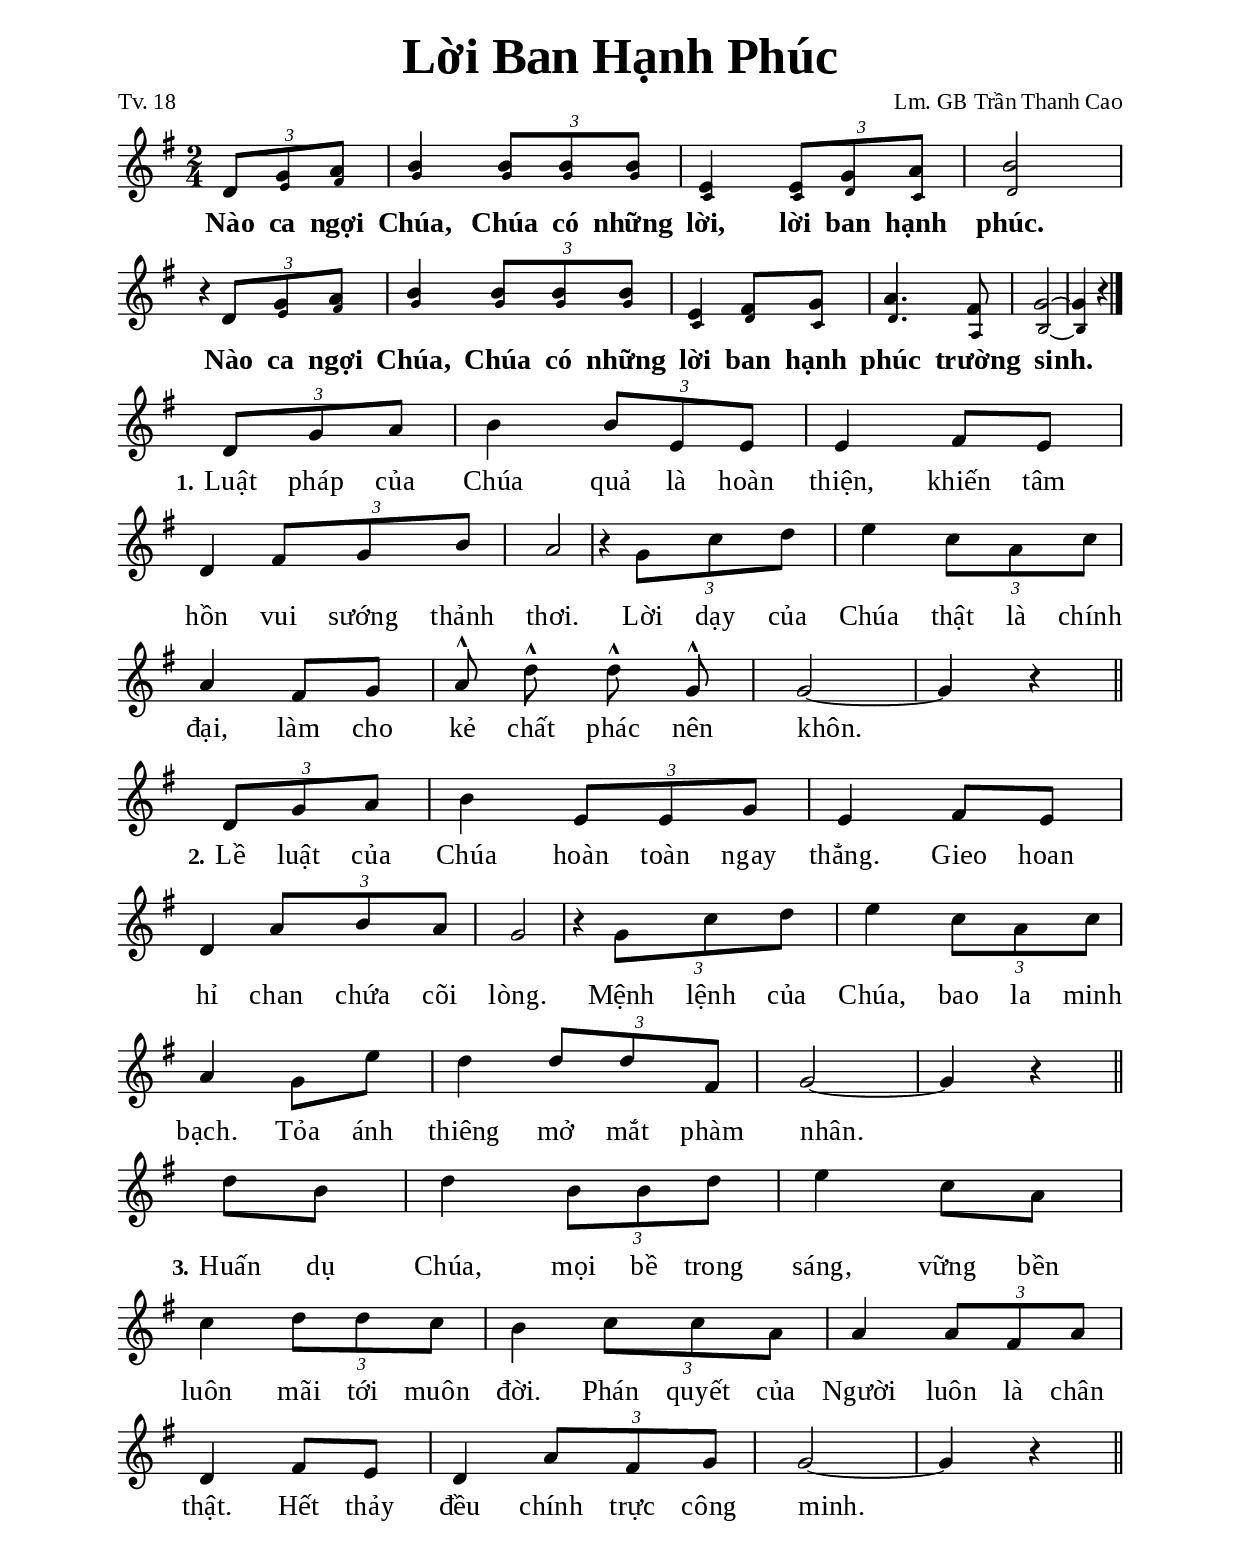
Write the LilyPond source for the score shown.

% Cài đặt chung
\version "2.22.1"
\include "english.ly"

\header {
  title = \markup { \fontsize #3 "Lời Ban Hạnh Phúc" }
  poet = "Tv. 18"
  composer = "Lm. GB Trần Thanh Cao"
  %arranger = " "
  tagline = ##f
}

% Nhạc điệp khúc
nhacDiepKhucSop = \relative c' {
  \partial 4 \tuplet 3/2 { d8 g a } |
  b4 \tuplet 3/2 { b8 b b } |
  e,4 \tuplet 3/2 { e8 g a } |
  b2 |
  r4 \tuplet 3/2 { d,8 g a } |
  b4 \tuplet 3/2 { b8 b b } |
  e,4 fs8 g |
  a4. fs8 |
  g2 ~ |
  g4 r \bar "|."
}

nhacDiepKhucBas = \relative c' {
  \partial 4 \tuplet 3/2 { d8 e fs } |
  g4 \tuplet 3/2 { g8 g g } |
  c,4 \tuplet 3/2 { c8 d c } |
  d2 |
  r4 \tuplet 3/2 { d8 e fs } |
  g4 \tuplet 3/2 { g8 g g } |
  c,4 d8 c |
  d4. a8 |
  b2 ~ |
  b4 r
}

% Nhạc phiên khúc
nhacPhienKhucMot = \relative c' {
  \partial 4 \tuplet 3/2 { d8 g a } |
  b4 \tuplet 3/2 { b8 e, e } |
  e4 fs8 e |
  d4 \tuplet 3/2 { fs8 g b } |
  a2 |
  r4 \tuplet 3/2 { g8 c d } |
  e4 \tuplet 3/2 { c8 a c } |
  a4 fs8 g |
  \autoBeamOff
  a8 ^^ d ^^ d ^^ g, ^^ |
  \autoBeamOn
  g2 ~ |
  g4 r \bar "||"
}

nhacPhienKhucHai = \relative c' {
  \partial 4 \tuplet 3/2 { d8 g a } |
  b4 \tuplet 3/2 { e,8 e g} |
  e4 fs8 e |
  d4 \tuplet 3/2 { a'8 b a } |
  g2 |
  r4 \tuplet 3/2 { g8 c d } |
  e4 \tuplet 3/2 { c8 a c } |
  a4 g8 e' |
  d4 \tuplet 3/2 { d8 d fs, } |
  g2 ~ |
  g4 r \bar "||"
}

nhacPhienKhucBa = \relative c'' {
  \partial 4 d8 b |
  d4 \tuplet 3/2 { b8 b d } |
  e4 c8 a |
  c4 \tuplet 3/2 { d8 d c } |
  b4 \tuplet 3/2 { c8 c a } |
  a4 \tuplet 3/2 { a8 fs a } |
  d,4 fs8 e |
  d4 \tuplet 3/2 { a'8 fs g } |
  g2 ~ |
  g4 r \bar "||"
}

% Lời điệp khúc
loiDiepKhuc = \lyricmode {
  Nào ca ngợi Chúa,
  Chúa có những lời, lời ban hạnh phúc.
  Nào ca ngợi Chúa,
  Chúa có những lời ban hạnh phúc trường sinh.
}

% Lời phiên khúc
loiPhienKhucMot = \lyricmode {
  \set stanza = #"1."
  Luật pháp của Chúa quả là hoàn thiện,
  khiến tâm hồn vui sướng thảnh thơi.
  Lời dạy của Chúa thật là chính đại,
  làm cho kẻ chất phác nên khôn.
}

loiPhienKhucHai = \lyricmode {
  \set stanza = #"2."
  Lề luật của Chúa hoàn toàn ngay thẳng.
  Gieo hoan hỉ chan chứa cõi lòng.
  Mệnh lệnh của Chúa, bao la minh bạch.
  Tỏa ánh thiêng mở mắt phàm nhân.
}

loiPhienKhucBa = \lyricmode {
  \set stanza = #"3."
  Huấn dụ Chúa, mọi bề trong sáng,
  vững bền luôn mãi tới muôn đời.
  Phán quyết của Người luôn là chân thật.
  Hết thảy đều chính trực công minh.
}


% Dàn trang
\paper {
  #(set-paper-size "a4")
  top-margin = 20\mm
  bottom-margin = 10\mm
  left-margin = 20\mm
  right-margin = 20\mm
  indent = #0
  #(define fonts
    (make-pango-font-tree
      "Liberation Serif"
      "Liberation Serif"
      "Liberation Serif"
      (/ 20 20)))
  page-count = #1
  system-system-spacing = #'((basic-distance . 11.5)
                             (minimum-distance . 11.5)
                             (padding . 1))
  score-system-spacing = #'((basic-distance . 11.5)
                             (minimum-distance . 11.5)
                             (padding . 1))
}

% Thiết lập tông và nhịp
TongNhip = { \key g \major \time 2/4 }

% Đổi kích thước nốt cho bè phụ
notBePhu =
#(define-music-function (font-size music) (number? ly:music?)
   (for-some-music
     (lambda (m)
       (if (music-is-of-type? m 'rhythmic-event)
           (begin
             (set! (ly:music-property m 'tweaks)
                   (cons `(font-size . ,font-size)
                         (ly:music-property m 'tweaks)))
             #t)
           #f))
     music)
   music)

\score {
  \new ChoirStaff <<
    \new Staff = diepKhuc \with {
        \consists "Merge_rests_engraver"
        %\magnifyStaff #(magstep +1)
        printPartCombineTexts = ##f
      }
      <<
      \new Voice \TongNhip \partCombine 
        \nhacDiepKhucSop
        \notBePhu -3 { \nhacDiepKhucBas }
      \new NullVoice = nhacThamChieu \nhacDiepKhucSop
      \new Lyrics \with {
          \override VerticalAxisGroup.
            nonstaff-relatedstaff-spacing.padding = #1
          \override VerticalAxisGroup.
            nonstaff-unrelatedstaff-spacing.padding = #1
        }
        \lyricsto nhacThamChieu \loiDiepKhuc
      >>
  >>
  \layout {
    \override Lyrics.LyricText.font-series = #'bold
    \override Lyrics.LyricText.font-size = #+2
    \override Lyrics.LyricSpace.minimum-distance = #1.3
    \override Score.BarNumber.break-visibility = ##(#f #f #f)
    \override Score.SpacingSpanner.uniform-stretching = ##t
  }
}

\score {
  \new ChoirStaff <<
    \new Staff = phienKhuc \with {
        %\magnifyStaff #(magstep +1)
      }
      <<
      \new Voice = beSop {
        \key g \major \time 2/4 \nhacPhienKhucMot
      }
    >>
    \new Lyrics \with {
          \override VerticalAxisGroup.
            nonstaff-relatedstaff-spacing.padding = #1
          \override VerticalAxisGroup.
            nonstaff-unrelatedstaff-spacing.padding = #1
        }
        \lyricsto beSop \loiPhienKhucMot
  >>
  \layout {
    \override Staff.TimeSignature.transparent = ##t
    \override Lyrics.LyricText.font-size = #+2
    \override Lyrics.LyricSpace.minimum-distance = #3
    \override Score.BarNumber.break-visibility = ##(#f #f #f)
    \override Score.SpacingSpanner.uniform-stretching = ##t
  }
}

\score {
  \new ChoirStaff <<
    \new Staff = phienKhuc \with {
        %\magnifyStaff #(magstep +1)
      }
      <<
      \new Voice = beSop {
        \key g \major \time 2/4 \nhacPhienKhucHai
      }
    >>
    \new Lyrics \with {
          \override VerticalAxisGroup.
            nonstaff-relatedstaff-spacing.padding = #1
          \override VerticalAxisGroup.
            nonstaff-unrelatedstaff-spacing.padding = #1
        }
        \lyricsto beSop \loiPhienKhucHai
  >>
  \layout {
    \override Staff.TimeSignature.transparent = ##t
    \override Lyrics.LyricText.font-size = #+2
    \override Lyrics.LyricSpace.minimum-distance = #3
    \override Score.BarNumber.break-visibility = ##(#f #f #f)
    \override Score.SpacingSpanner.uniform-stretching = ##t
  }
}

\score {
  \new ChoirStaff <<
    \new Staff = phienKhuc \with {
        %\magnifyStaff #(magstep +1)
      }
      <<
      \new Voice = beSop {
        \key g \major \time 2/4 \nhacPhienKhucBa
      }
    >>
    \new Lyrics \with {
          \override VerticalAxisGroup.
            nonstaff-relatedstaff-spacing.padding = #1
          \override VerticalAxisGroup.
            nonstaff-unrelatedstaff-spacing.padding = #1
        }
        \lyricsto beSop \loiPhienKhucBa
  >>
  \layout {
    \override Staff.TimeSignature.transparent = ##t
    \override Lyrics.LyricText.font-size = #+2
    \override Lyrics.LyricSpace.minimum-distance = #2.5
    \override Score.BarNumber.break-visibility = ##(#f #f #f)
    \override Score.SpacingSpanner.uniform-stretching = ##t
  }
}
